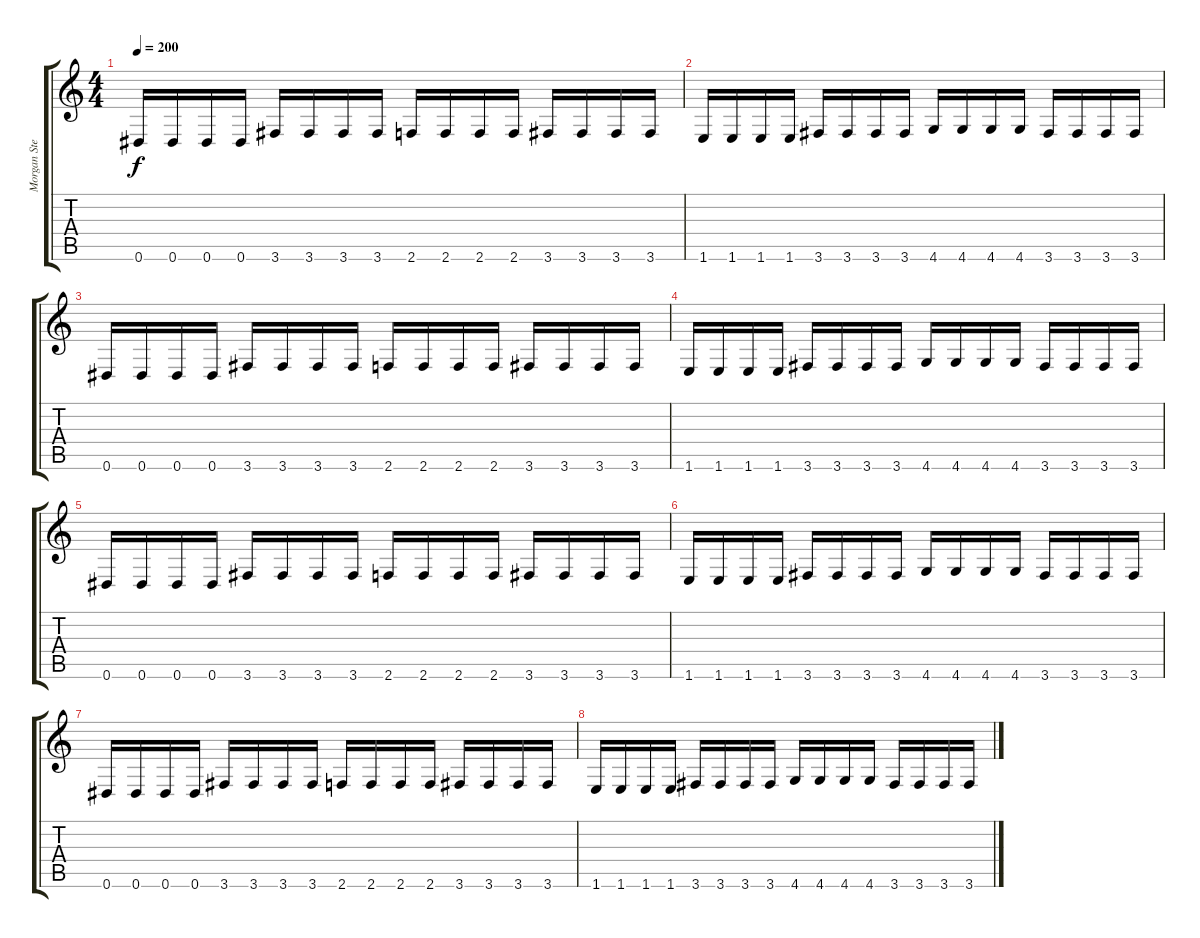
\track ("Morgan Steinmeyer Håkansson" "Morgan Ste") {instrument distortionguitar}
\staff {score tabs}
\tuning (Eb4 Bb3 Gb3 Db3 Ab2 Eb2) {hide}
\ts (4 4)
\tempo 200
\clef g2
\ks c
0.6.16{dy f} 0.6.16 0.6.16 0.6.16 3.6.16 3.6.16 3.6.16 3.6.16 2.6.16 2.6.16 2.6.16 2.6.16 3.6.16 3.6.16 3.6.16 3.6.16 |
1.6.16 1.6.16 1.6.16 1.6.16 3.6.16 3.6.16 3.6.16 3.6.16 4.6.16 4.6.16 4.6.16 4.6.16 3.6.16 3.6.16 3.6.16 3.6.16 |
0.6.16 0.6.16 0.6.16 0.6.16 3.6.16 3.6.16 3.6.16 3.6.16 2.6.16 2.6.16 2.6.16 2.6.16 3.6.16 3.6.16 3.6.16 3.6.16 |
1.6.16 1.6.16 1.6.16 1.6.16 3.6.16 3.6.16 3.6.16 3.6.16 4.6.16 4.6.16 4.6.16 4.6.16 3.6.16 3.6.16 3.6.16 3.6.16 |
0.6.16 0.6.16 0.6.16 0.6.16 3.6.16 3.6.16 3.6.16 3.6.16 2.6.16 2.6.16 2.6.16 2.6.16 3.6.16 3.6.16 3.6.16 3.6.16 |
1.6.16 1.6.16 1.6.16 1.6.16 3.6.16 3.6.16 3.6.16 3.6.16 4.6.16 4.6.16 4.6.16 4.6.16 3.6.16 3.6.16 3.6.16 3.6.16 |
0.6.16 0.6.16 0.6.16 0.6.16 3.6.16 3.6.16 3.6.16 3.6.16 2.6.16 2.6.16 2.6.16 2.6.16 3.6.16 3.6.16 3.6.16 3.6.16 |
1.6.16 1.6.16 1.6.16 1.6.16 3.6.16 3.6.16 3.6.16 3.6.16 4.6.16 4.6.16 4.6.16 4.6.16 3.6.16 3.6.16 3.6.16 3.6.16
